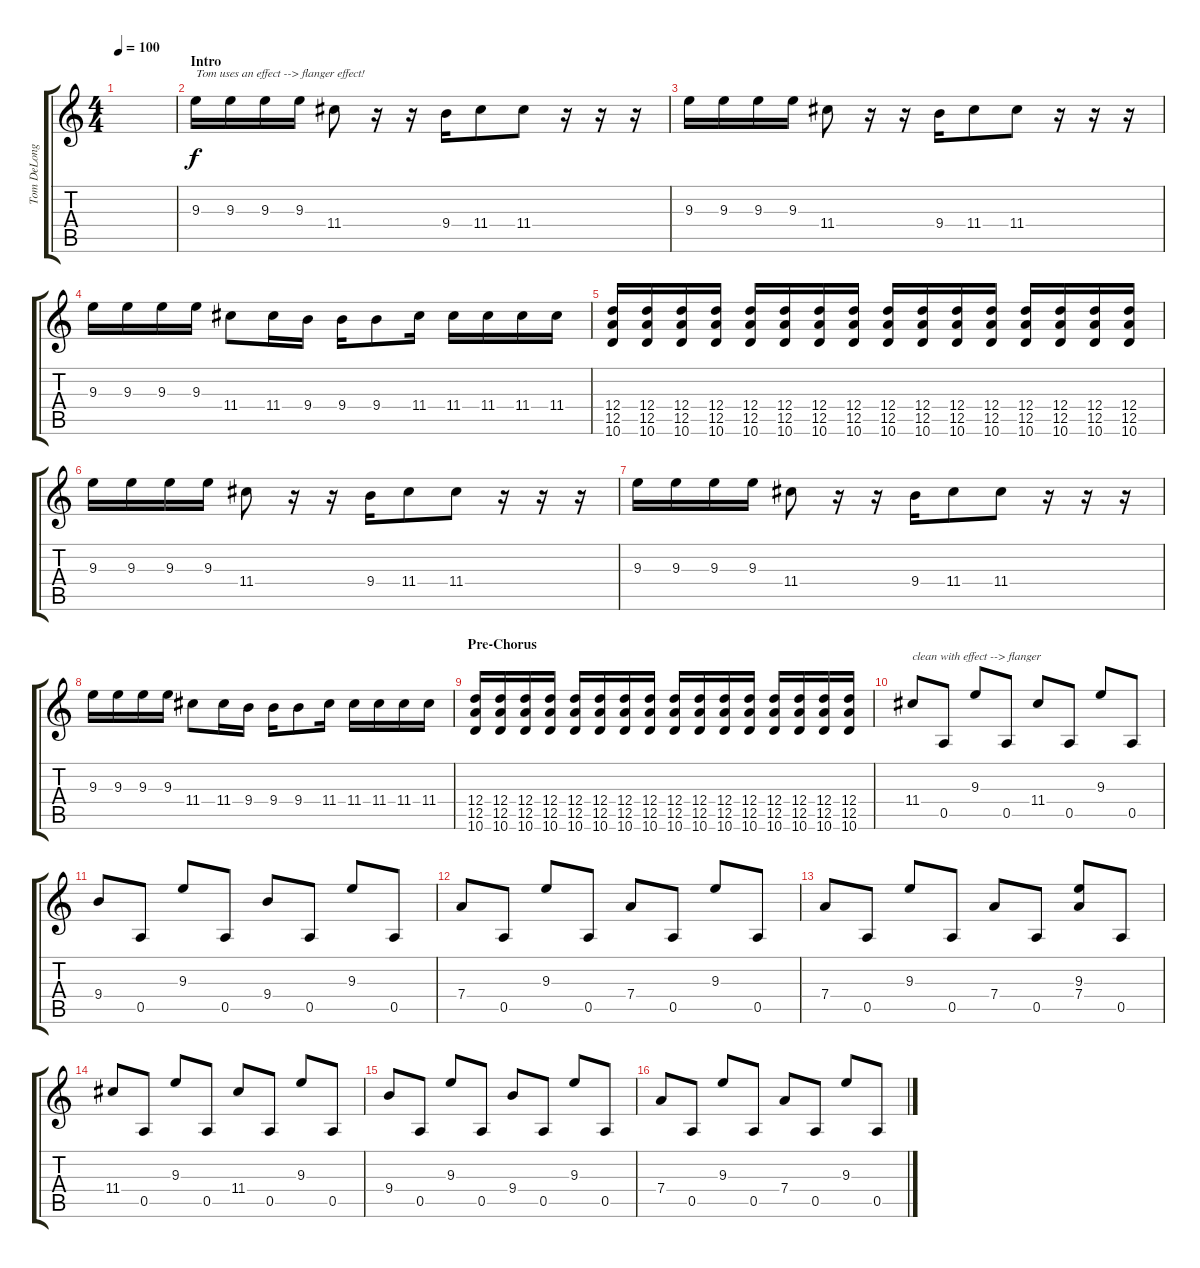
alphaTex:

\track ("Tom DeLonge (E-Gitarre)" "Tom DeLong") {instrument overdrivenguitar}
\staff {score tabs}
\tuning (E4 B3 G3 D3 A2 E2) {hide}
\ts (4 4)
\tempo 100
\clef g2
\ks c
|
\section ("" "Intro")
9.3.16{txt "Tom uses an effect --> flanger effect!"} 9.3.16 9.3.16 9.3.16 11.4.8 r.16 r.16 9.4.16 11.4.8 11.4.8 r.16 r.16 r.16 |
9.3.16 9.3.16 9.3.16 9.3.16 11.4.8 r.16 r.16 9.4.16 11.4.8 11.4.8 r.16 r.16 r.16 |
9.3.16 9.3.16 9.3.16 9.3.16 11.4.8 11.4.16 9.4.16 9.4.16 9.4.8 11.4.16 11.4.16 11.4.16 11.4.16 11.4.16 |
(12.4 12.5 10.6).16 (12.4 12.5 10.6).16 (12.4 12.5 10.6).16 (12.4 12.5 10.6).16 (12.4 12.5 10.6).16 (12.4 12.5 10.6).16 (12.4 12.5 10.6).16 (12.4 12.5 10.6).16 (12.4 12.5 10.6).16 (12.4 12.5 10.6).16 (12.4 12.5 10.6).16 (12.4 12.5 10.6).16 (12.4 12.5 10.6).16 (12.4 12.5 10.6).16 (12.4 12.5 10.6).16 (12.4 12.5 10.6).16 |
9.3.16 9.3.16 9.3.16 9.3.16 11.4.8 r.16 r.16 9.4.16 11.4.8 11.4.8 r.16 r.16 r.16 |
9.3.16 9.3.16 9.3.16 9.3.16 11.4.8 r.16 r.16 9.4.16 11.4.8 11.4.8 r.16 r.16 r.16 |
9.3.16 9.3.16 9.3.16 9.3.16 11.4.8 11.4.16 9.4.16 9.4.16 9.4.8 11.4.16 11.4.16 11.4.16 11.4.16 11.4.16 |
\section ("" "Pre-Chorus")
(12.4 12.5 10.6).16 (12.4 12.5 10.6).16 (12.4 12.5 10.6).16 (12.4 12.5 10.6).16 (12.4 12.5 10.6).16 (12.4 12.5 10.6).16 (12.4 12.5 10.6).16 (12.4 12.5 10.6).16 (12.4 12.5 10.6).16 (12.4 12.5 10.6).16 (12.4 12.5 10.6).16 (12.4 12.5 10.6).16 (12.4 12.5 10.6).16 (12.4 12.5 10.6).16 (12.4 12.5 10.6).16 (12.4 12.5 10.6).16 |
11.4.8{txt "clean with effect --> flanger" instrument electricguitarclean} 0.5.8 9.3.8 0.5.8 11.4.8 0.5.8 9.3.8 0.5.8 |
9.4.8 0.5.8 9.3.8 0.5.8 9.4.8 0.5.8 9.3.8 0.5.8 |
7.4.8 0.5.8 9.3.8 0.5.8 7.4.8 0.5.8 9.3.8 0.5.8 |
7.4.8 0.5.8 9.3.8 0.5.8 7.4.8 0.5.8 (9.3 7.4).8 0.5.8 |
11.4.8{instrument electricguitarclean} 0.5.8 9.3.8 0.5.8 11.4.8 0.5.8 9.3.8 0.5.8 |
9.4.8 0.5.8 9.3.8 0.5.8 9.4.8 0.5.8 9.3.8 0.5.8 |
7.4.8 0.5.8 9.3.8 0.5.8 7.4.8 0.5.8 9.3.8 0.5.8
